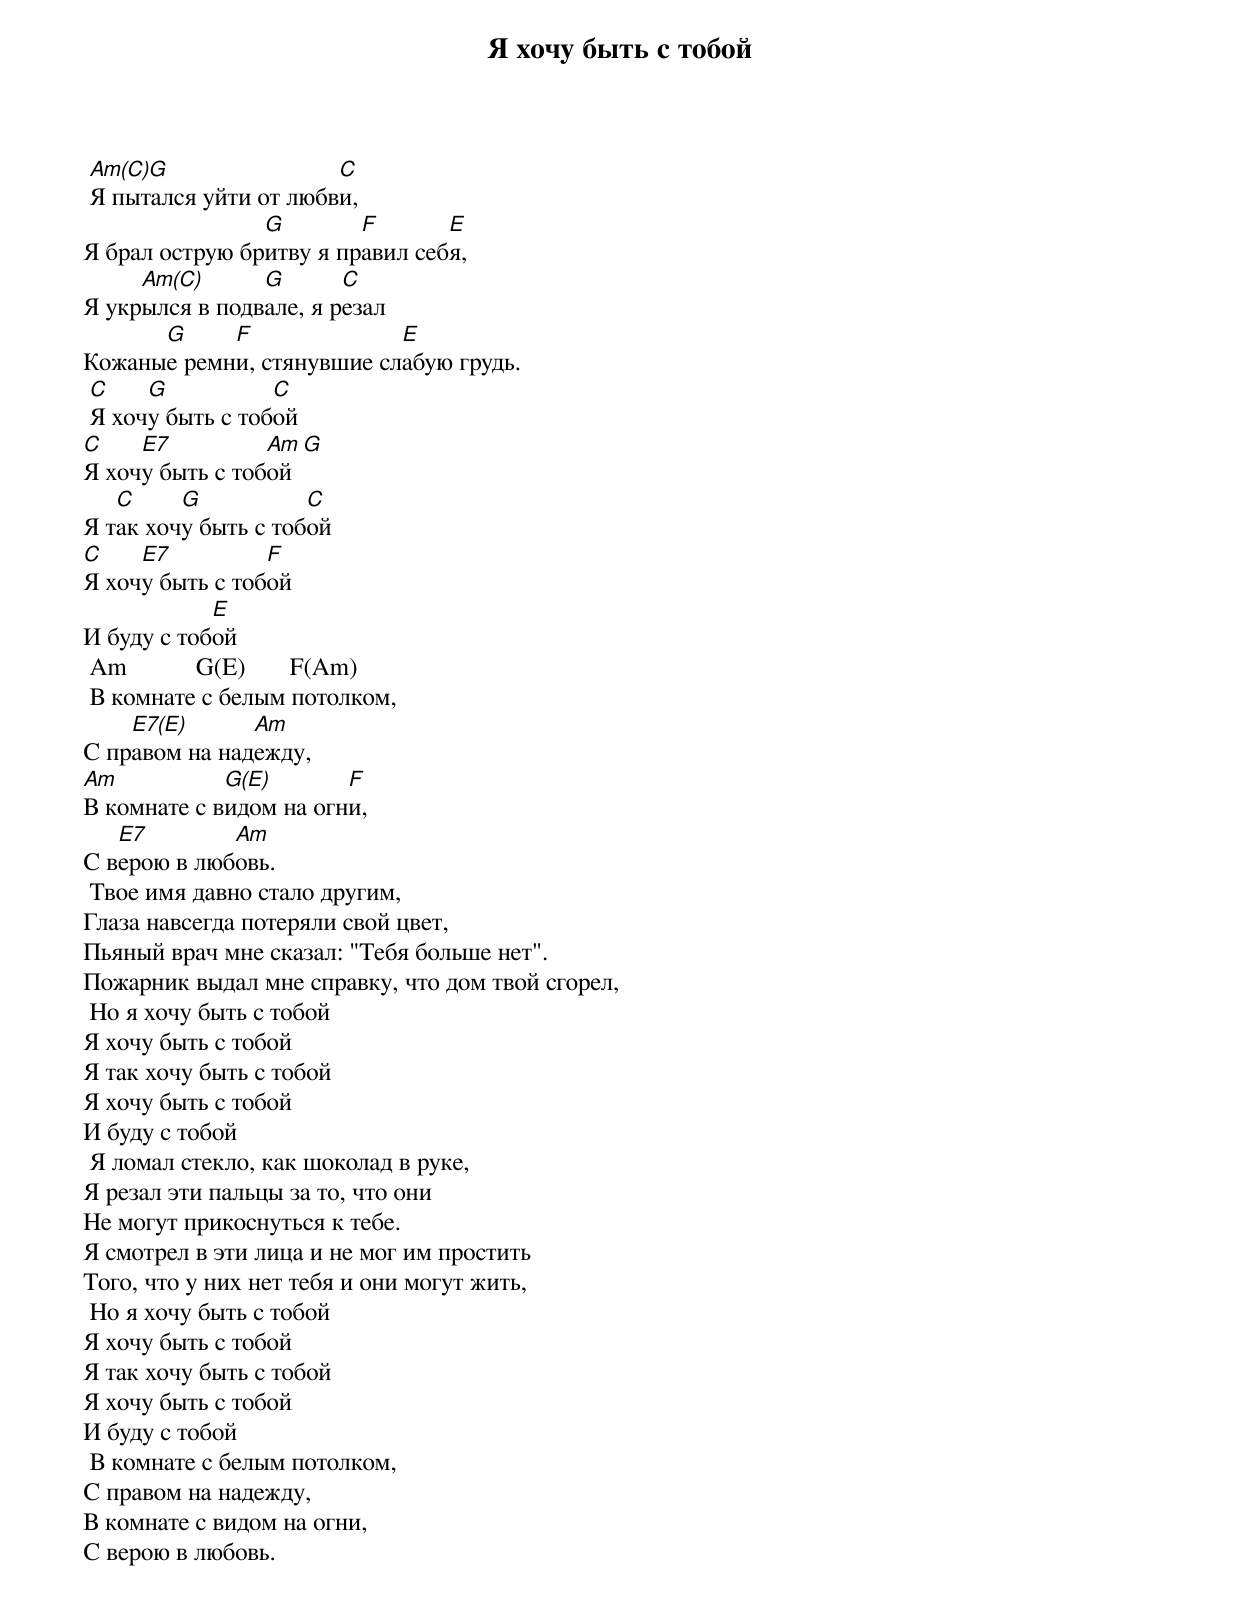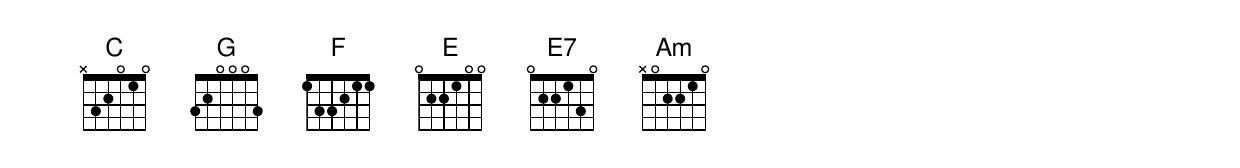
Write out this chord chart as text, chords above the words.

                Я хочу быть с тобой

 Am(C)G                C
 Я пытался уйти от любви,
                G        F       E
Я брал острую бритву я правил себя,
     Am(C)      G       C
Я укрылся в подвале, я резал
      G     F              E
Кожаные ремни, стянувшие слабую грудь.
 C    G           C
 Я хочу быть с тобой
C    E7          Am G
Я хочу быть с тобой
   C     G           C
Я так хочу быть с тобой
C    E7          F
Я хочу быть с тобой
            E
И буду с тобой
 Am           G(E)       F(Am)
 В комнате с белым потолком,
    E7(E)      Am
С правом на надежду,
Am           G(E)       F
В комнате с видом на огни,
   E7        Am
С верою в любовь.
 Твое имя давно стало другим,
Глаза навсегда потеряли свой цвет,
Пьяный врач мне сказал: "Тебя больше нет".
Пожарник выдал мне справку, что дом твой сгорел,
 Но я хочу быть с тобой
Я хочу быть с тобой
Я так хочу быть с тобой
Я хочу быть с тобой
И буду с тобой
 Я ломал стекло, как шоколад в руке,
Я резал эти пальцы за то, что они
Не могут прикоснуться к тебе.
Я смотрел в эти лица и не мог им простить
Того, что у них нет тебя и они могут жить,
 Но я хочу быть с тобой
Я хочу быть с тобой
Я так хочу быть с тобой
Я хочу быть с тобой
И буду с тобой
 В комнате с белым потолком,
С правом на надежду,
В комнате с видом на огни,
С верою в любовь.
